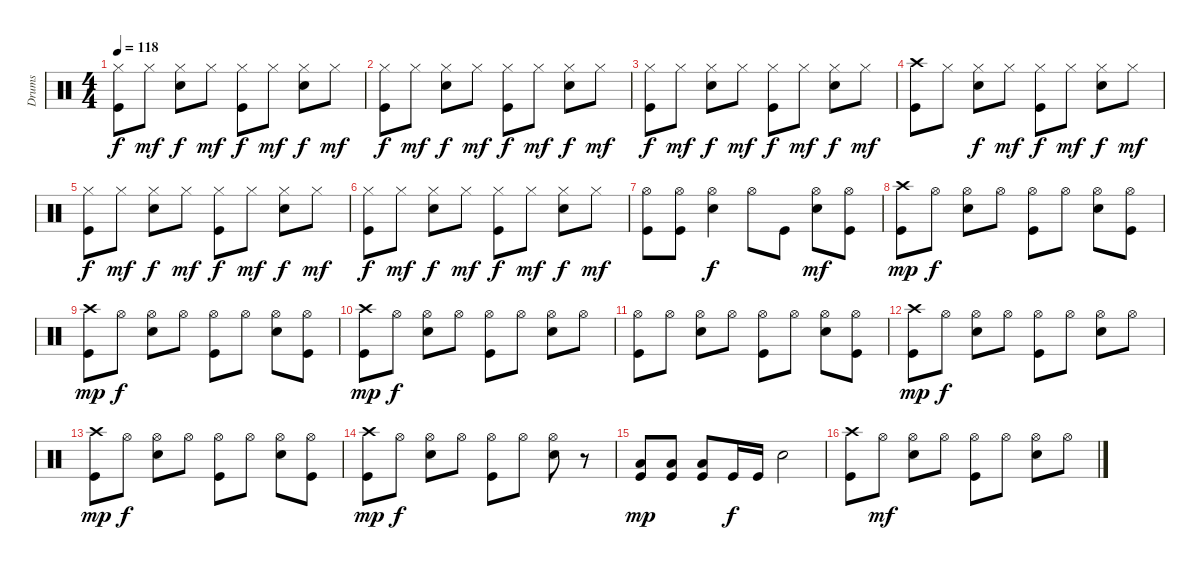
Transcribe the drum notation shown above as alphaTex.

\track ("Drums" "Drums") {instrument percussion}
\staff {score}
\articulation defaults
\ts (4 4)
\tempo 118
\clef neutral
\ks c
("Hi-Hat (closed)" "Kick (hit)").8{dy f} "Hi-Hat (closed)".8{dy mf} ("Hi-Hat (closed)" "Snare (hit) 2").8{dy f} "Hi-Hat (closed)".8{dy mf} ("Hi-Hat (closed)" "Kick (hit)").8{dy f} "Hi-Hat (closed)".8{dy mf} ("Hi-Hat (closed)" "Snare (hit) 2").8{dy f} "Hi-Hat (closed)".8{dy mf} |
("Hi-Hat (closed)" "Kick (hit)").8{dy f} "Hi-Hat (closed)".8{dy mf} ("Hi-Hat (closed)" "Snare (hit) 2").8{dy f} "Hi-Hat (closed)".8{dy mf} ("Hi-Hat (closed)" "Kick (hit)").8{dy f} "Hi-Hat (closed)".8{dy mf} ("Hi-Hat (closed)" "Snare (hit) 2").8{dy f} "Hi-Hat (closed)".8{dy mf} |
("Hi-Hat (closed)" "Kick (hit)").8{dy f} "Hi-Hat (closed)".8{dy mf} ("Hi-Hat (closed)" "Snare (hit) 2").8{dy f} "Hi-Hat (closed)".8{dy mf} ("Hi-Hat (closed)" "Kick (hit)").8{dy f} "Hi-Hat (closed)".8{dy mf} ("Hi-Hat (closed)" "Snare (hit) 2").8{dy f} "Hi-Hat (closed)".8{dy mf} |
("Crash high (hit)" "Kick (hit)").8 "Hi-Hat (closed)".8 ("Hi-Hat (closed)" "Snare (hit) 2").8{dy f} "Hi-Hat (closed)".8{dy mf} ("Hi-Hat (closed)" "Kick (hit)").8{dy f} "Hi-Hat (closed)".8{dy mf} ("Hi-Hat (closed)" "Snare (hit) 2").8{dy f} "Hi-Hat (closed)".8{dy mf} |
("Hi-Hat (closed)" "Kick (hit)").8{dy f} "Hi-Hat (closed)".8{dy mf} ("Hi-Hat (closed)" "Snare (hit) 2").8{dy f} "Hi-Hat (closed)".8{dy mf} ("Hi-Hat (closed)" "Kick (hit)").8{dy f} "Hi-Hat (closed)".8{dy mf} ("Hi-Hat (closed)" "Snare (hit) 2").8{dy f} "Hi-Hat (closed)".8{dy mf} |
("Hi-Hat (closed)" "Kick (hit)").8{dy f} "Hi-Hat (closed)".8{dy mf} ("Hi-Hat (closed)" "Snare (hit) 2").8{dy f} "Hi-Hat (closed)".8{dy mf} ("Hi-Hat (closed)" "Kick (hit)").8{dy f} "Hi-Hat (closed)".8{dy mf} ("Hi-Hat (closed)" "Snare (hit) 2").8{dy f} "Hi-Hat (closed)".8{dy mf} |
("Hi-Hat (open)" "Kick (hit)").8 ("Hi-Hat (open)" "Kick (hit)").8 ("Hi-Hat (open)" "Snare (hit) 2").4{dy f} "Hi-Hat (open)".8 "Kick (hit)".8 ("Hi-Hat (open)" "Snare (hit) 2").8{dy mf} ("Hi-Hat (open)" "Kick (hit)").8 |
("Crash high (hit)" "Kick (hit)").8{dy mp} "Hi-Hat (open)".8{dy f} ("Hi-Hat (open)" "Snare (hit) 2").8 "Hi-Hat (open)".8 ("Hi-Hat (open)" "Kick (hit)").8 "Hi-Hat (open)".8 ("Hi-Hat (open)" "Snare (hit) 2").8 ("Hi-Hat (open)" "Kick (hit)").8 |
("Crash high (hit)" "Kick (hit)").8{dy mp} "Hi-Hat (open)".8{dy f} ("Hi-Hat (open)" "Snare (hit) 2").8 "Hi-Hat (open)".8 ("Hi-Hat (open)" "Kick (hit)").8 "Hi-Hat (open)".8 ("Hi-Hat (open)" "Snare (hit) 2").8 ("Hi-Hat (open)" "Kick (hit)").8 |
("Crash high (hit)" "Kick (hit)").8{dy mp} "Hi-Hat (open)".8{dy f} ("Hi-Hat (open)" "Snare (hit) 2").8 "Hi-Hat (open)".8 ("Hi-Hat (open)" "Kick (hit)").8 "Hi-Hat (open)".8 ("Hi-Hat (open)" "Snare (hit) 2").8 "Hi-Hat (open)".8 |
("Hi-Hat (open)" "Kick (hit)").8 "Hi-Hat (open)".8 ("Hi-Hat (open)" "Snare (hit) 2").8 "Hi-Hat (open)".8 ("Hi-Hat (open)" "Kick (hit)").8 "Hi-Hat (open)".8 ("Hi-Hat (open)" "Snare (hit) 2").8 ("Hi-Hat (open)" "Kick (hit)").8 |
("Crash high (hit)" "Kick (hit)").8{dy mp} "Hi-Hat (open)".8{dy f} ("Hi-Hat (open)" "Snare (hit) 2").8 "Hi-Hat (open)".8 ("Hi-Hat (open)" "Kick (hit)").8 "Hi-Hat (open)".8 ("Hi-Hat (open)" "Snare (hit) 2").8 "Hi-Hat (open)".8 |
("Crash high (hit)" "Kick (hit)").8{dy mp} "Hi-Hat (open)".8{dy f} ("Hi-Hat (open)" "Snare (hit) 2").8 "Hi-Hat (open)".8 ("Hi-Hat (open)" "Kick (hit)").8 "Hi-Hat (open)".8 ("Hi-Hat (open)" "Snare (hit) 2").8 ("Hi-Hat (open)" "Kick (hit)").8 |
("Crash high (hit)" "Kick (hit)").8{dy mp} "Hi-Hat (open)".8{dy f} ("Hi-Hat (open)" "Snare (hit) 2").8 "Hi-Hat (open)".8 ("Hi-Hat (open)" "Kick (hit)").8 "Hi-Hat (open)".8 ("Hi-Hat (open)" "Snare (hit) 2").8 r.8 |
("Low Floor Tom (hit)" "Kick (hit)").8{dy mp} ("Low Floor Tom (hit)" "Kick (hit)").8 ("Low Floor Tom (hit)" "Kick (hit)").8 "Kick (hit)".16{dy f} "Kick (hit)".16 "Snare (hit) 2".2 |
("Crash high (hit)" "Kick (hit)").8 "Hi-Hat (open)".8{dy mf} ("Hi-Hat (open)" "Snare (hit) 2").8 "Hi-Hat (open)".8 ("Hi-Hat (open)" "Kick (hit)").8 "Hi-Hat (open)".8 ("Hi-Hat (open)" "Snare (hit) 2").8 "Hi-Hat (open)".8
